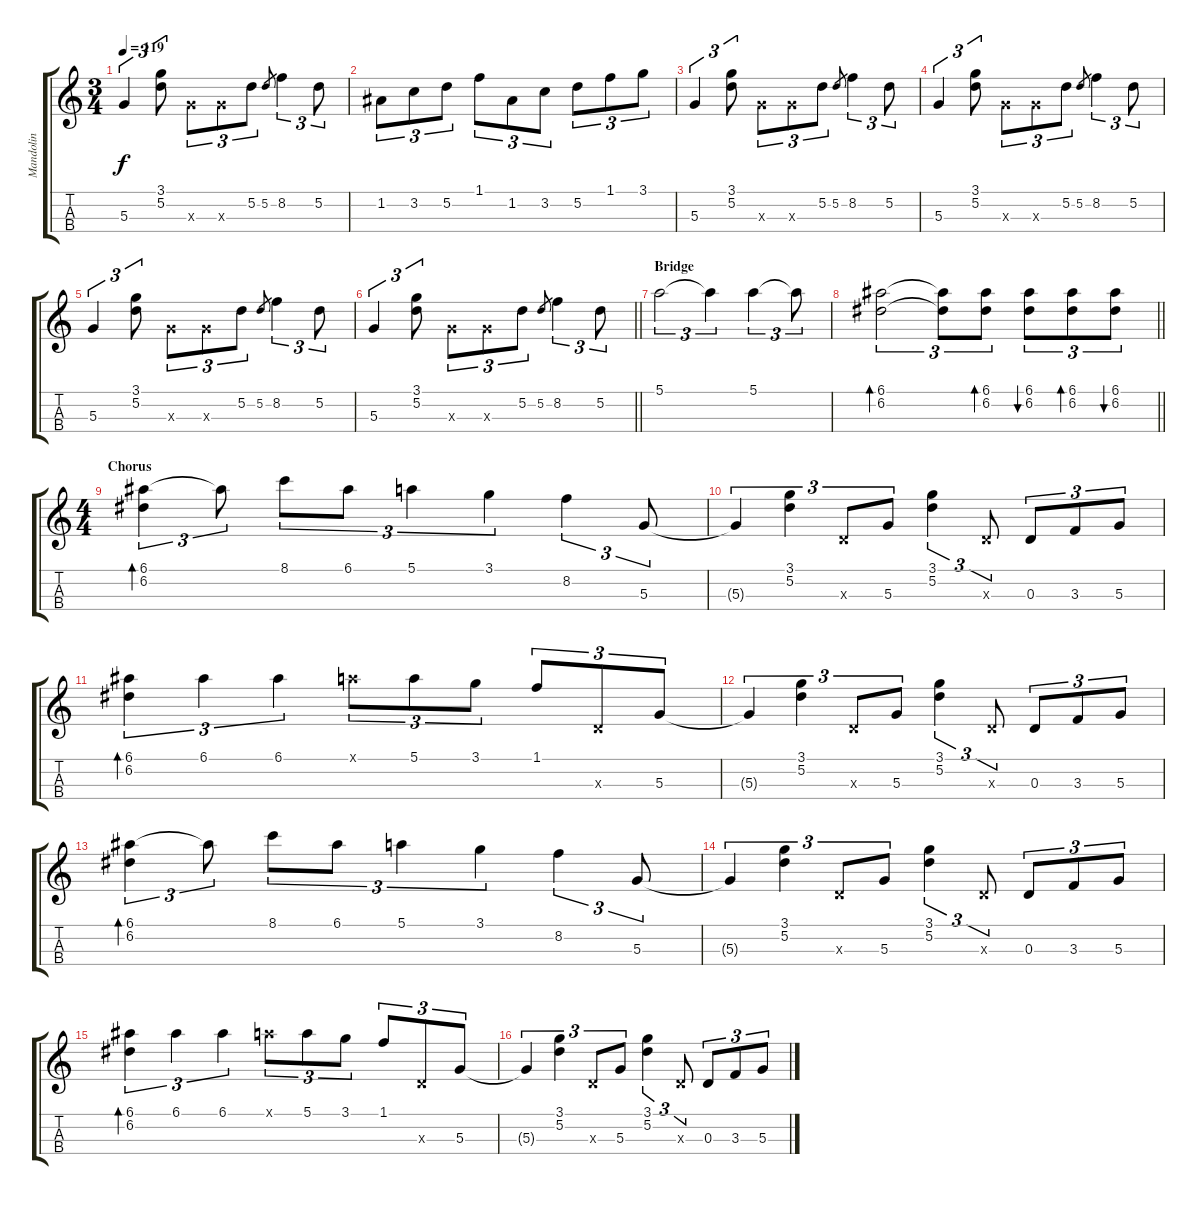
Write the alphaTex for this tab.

\track ("Mandolin" "Mandolin") {instrument acousticguitarsteel}
\staff {score tabs}
\tuning (E4 A3 D3 G2) {hide}
\ts (3 4)
\tempo 119
\clef g2
\ks c
5.3.4{tu (3 2) dy f} (3.1 5.2).8{tu (3 2)} 5.3{x}.8{tu (3 2)} 5.3{x}.8{tu (3 2)} 5.2.8{tu (3 2)} 5.2.8{gr} 8.2.4{tu (3 2)} 5.2.8{tu (3 2)} |
1.2.8{tu (3 2)} 3.2.8{tu (3 2)} 5.2.8{tu (3 2)} 1.1.8{tu (3 2)} 1.2.8{tu (3 2)} 3.2.8{tu (3 2)} 5.2.8{tu (3 2)} 1.1.8{tu (3 2)} 3.1.8{tu (3 2)} |
5.3.4{tu (3 2)} (3.1 5.2).8{tu (3 2)} 5.3{x}.8{tu (3 2)} 5.3{x}.8{tu (3 2)} 5.2.8{tu (3 2)} 5.2.8{gr} 8.2.4{tu (3 2)} 5.2.8{tu (3 2)} |
5.3.4{tu (3 2)} (3.1 5.2).8{tu (3 2)} 5.3{x}.8{tu (3 2)} 5.3{x}.8{tu (3 2)} 5.2.8{tu (3 2)} 5.2.8{gr} 8.2.4{tu (3 2)} 5.2.8{tu (3 2)} |
5.3.4{tu (3 2)} (3.1 5.2).8{tu (3 2)} 5.3{x}.8{tu (3 2)} 5.3{x}.8{tu (3 2)} 5.2.8{tu (3 2)} 5.2.8{gr} 8.2.4{tu (3 2)} 5.2.8{tu (3 2)} |
\barLineRight lightlight
5.3.4{tu (3 2)} (3.1 5.2).8{tu (3 2)} 5.3{x}.8{tu (3 2)} 5.3{x}.8{tu (3 2)} 5.2.8{tu (3 2)} 5.2.8{gr} 8.2.4{tu (3 2)} 5.2.8{tu (3 2)} |
\section ("" "Bridge")
5.1.2{tu (3 2)} 5.1{t}.4{tu (3 2)} 5.1.4{tu (3 2)} 5.1{t}.8{tu (3 2)} |
\barLineRight lightlight
(6.1 6.2).2{tu (3 2) bd 60} (6.1{t} 6.2{t}).8{tu (3 2)} (6.1 6.2).8{tu (3 2) bd 60} (6.1 6.2).8{tu (3 2) bu 60} (6.1 6.2).8{tu (3 2) bd 60} (6.1 6.2).8{tu (3 2) bu 60} |
\ts (4 4)
\section ("" "Chorus")
(6.1 6.2).4{tu (3 2) bd 60} 6.1{t}.8{tu (3 2)} 8.1.8{tu (3 2)} 6.1.8{tu (3 2)} 5.1.4{tu (3 2)} 3.1.4{tu (3 2)} 8.2.4{tu (3 2)} 5.3.8{tu (3 2)} |
5.3{t}.4{tu (3 2)} (3.1 5.2).4{tu (3 2)} 0.3{x}.8{tu (3 2)} 5.3.8{tu (3 2)} (3.1 5.2).4{tu (3 2)} 0.3{x}.8{tu (3 2)} 0.3.8{tu (3 2)} 3.3.8{tu (3 2)} 5.3.8{tu (3 2)} |
(6.1 6.2).4{tu (3 2) bd 60} 6.1.4{tu (3 2)} 6.1.4{tu (3 2)} 5.1{x}.8{tu (3 2)} 5.1.8{tu (3 2)} 3.1.8{tu (3 2)} 1.1.8{tu (3 2)} 0.3{x}.8{tu (3 2)} 5.3.8{tu (3 2)} |
5.3{t}.4{tu (3 2)} (3.1 5.2).4{tu (3 2)} 0.3{x}.8{tu (3 2)} 5.3.8{tu (3 2)} (3.1 5.2).4{tu (3 2)} 0.3{x}.8{tu (3 2)} 0.3.8{tu (3 2)} 3.3.8{tu (3 2)} 5.3.8{tu (3 2)} |
(6.1 6.2).4{tu (3 2) bd 60} 6.1{t}.8{tu (3 2)} 8.1.8{tu (3 2)} 6.1.8{tu (3 2)} 5.1.4{tu (3 2)} 3.1.4{tu (3 2)} 8.2.4{tu (3 2)} 5.3.8{tu (3 2)} |
5.3{t}.4{tu (3 2)} (3.1 5.2).4{tu (3 2)} 0.3{x}.8{tu (3 2)} 5.3.8{tu (3 2)} (3.1 5.2).4{tu (3 2)} 0.3{x}.8{tu (3 2)} 0.3.8{tu (3 2)} 3.3.8{tu (3 2)} 5.3.8{tu (3 2)} |
(6.1 6.2).4{tu (3 2) bd 60} 6.1.4{tu (3 2)} 6.1.4{tu (3 2)} 5.1{x}.8{tu (3 2)} 5.1.8{tu (3 2)} 3.1.8{tu (3 2)} 1.1.8{tu (3 2)} 0.3{x}.8{tu (3 2)} 5.3.8{tu (3 2)} |
5.3{t}.4{tu (3 2)} (3.1 5.2).4{tu (3 2)} 0.3{x}.8{tu (3 2)} 5.3.8{tu (3 2)} (3.1 5.2).4{tu (3 2)} 0.3{x}.8{tu (3 2)} 0.3.8{tu (3 2)} 3.3.8{tu (3 2)} 5.3.8{tu (3 2)}
